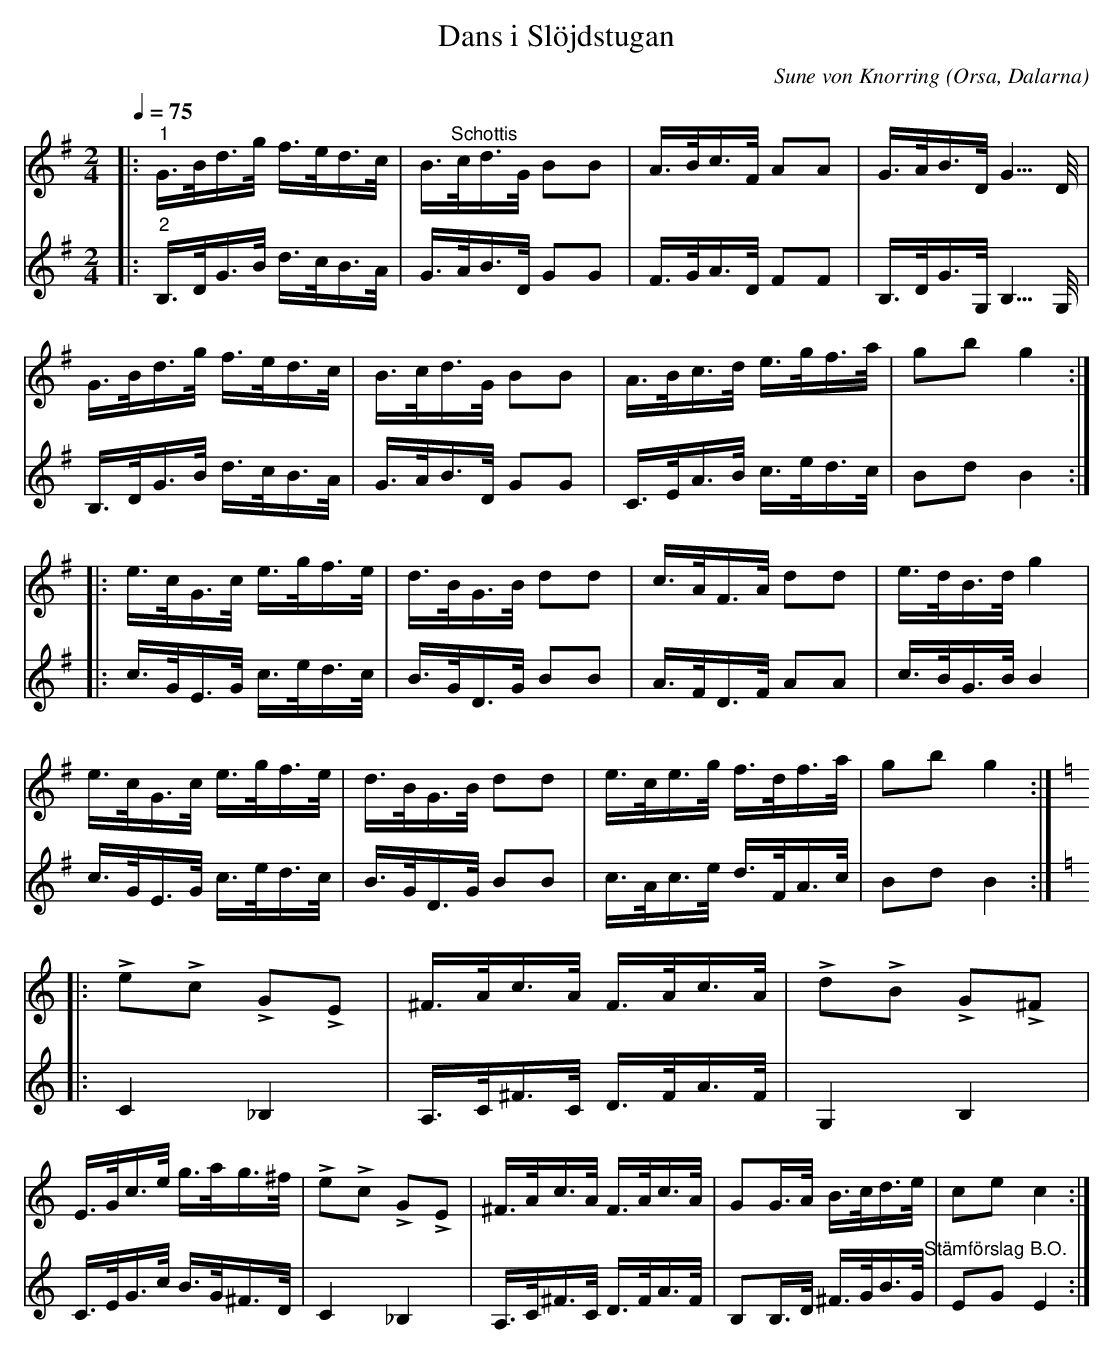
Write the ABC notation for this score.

X:1
T:Dans i Slöjdstugan
C:Sune von Knorring
O:Orsa, Dalarna
L:1/16
Q:1/4=75
M:2/4
K:G
V:1
|:"^1" G>Bd>g f>ed>c | B>"^Schottis"cd>G B2B2 | A>Bc>F A2A2 | G>AB>D G5/2D/ |
G>Bd>g f>ed>c | B>cd>G B2B2 | A>Bc>d e>gf>a | g2b2 g4 ::
e>cG>c e>gf>e | d>BG>B d2d2 | c>AF>A d2d2 | e>dB>d g4 |
e>cG>c e>gf>e | d>BG>B d2d2 | e>ce>g f>df>a | g2b2 g4 ::
[K:C] !>!e2!>!c2 !>!G2!>!E2 | ^F>Ac>A F>Ac>A | !>!d2!>!B2 !>!G2!>!^F2 |
E>Gc>e g>ag>^f | !>!e2!>!c2 !>!G2!>!E2 | ^F>Ac>A F>Ac>A | G2G>A B>cd>e | c2e2 c4 :|
V:2
|:"^2" B,>DG>B d>cB>A | G>AB>D G2G2 | F>GA>D F2F2 | B,>DG>G, B,5/2G,/ |
B,>DG>B d>cB>A | G>AB>D G2G2 | C>EA>B c>ed>c | B2d2 B4 ::
c>GE>G c>ed>c | B>GD>G B2B2 | A>FD>F A2A2 | c>BG>B B4 |
c>GE>G c>ed>c | B>GD>G B2B2 | c>Ac>e d>FA>c | B2d2 B4 ::
[K:C] C4 _B,4 | A,>C^F>C D>FA>F | G,4 B,4 | C>EG>c B>G^F>D |
C4 _B,4 | A,>C^F>C D>FA>F | B,2B,>D ^F>GB>G"^Stämförslag B.O." | E2G2 E4 :|
